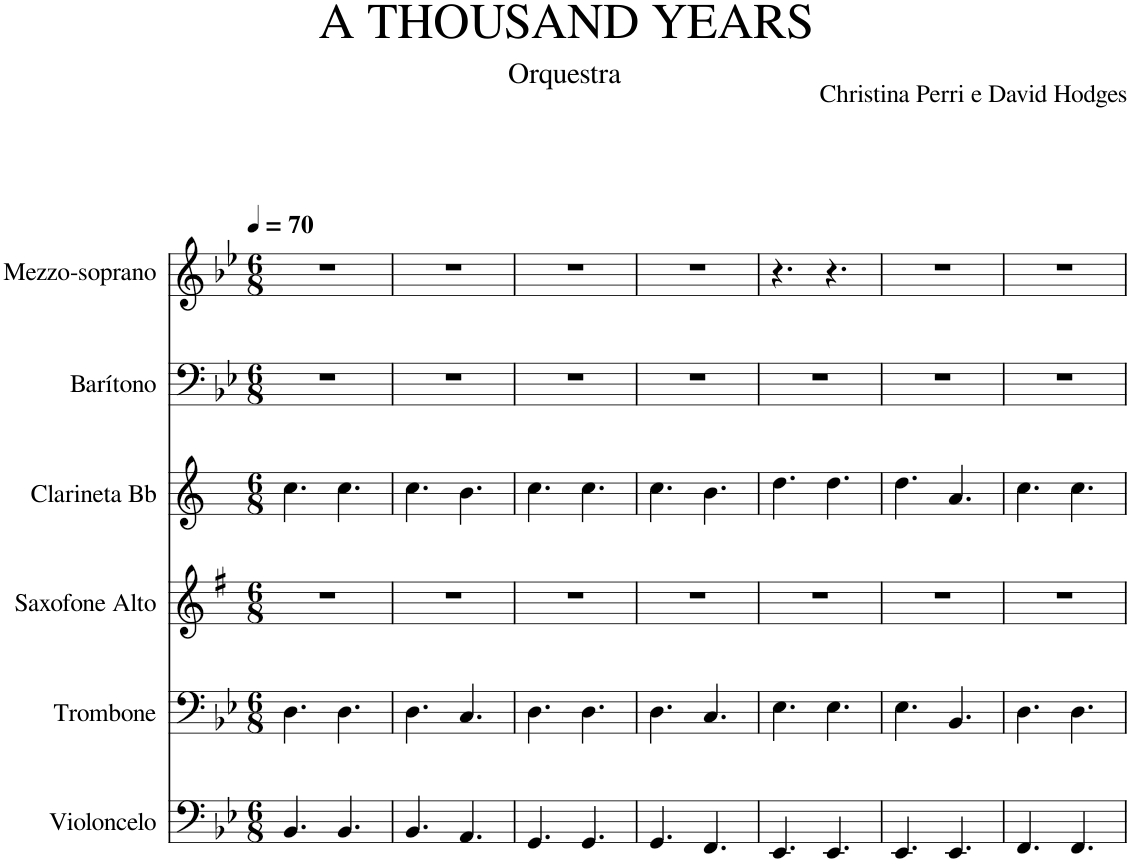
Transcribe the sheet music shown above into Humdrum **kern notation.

**kern	**kern	**kern	**kern	**kern	**kern
*part6	*part5	*part4	*part3	*part2	*part1
*staff6	*staff5	*staff4	*staff3	*staff2	*staff1
*I"Violoncelo	*I"Trombone	*I"Saxofone Alto	*I"Clarineta Bb	*I"Barítono	*I"Mezzo-soprano
*I'Vc.	*I'Tbn.	*	*I'Cl. Bb	*I'Bar.	*I'MzS.
*clefF4	*clefF4	*clefG2	*clefG2	*clefF4	*clefG2
*	*	*Trd5c9	*Trd1c2	*	*
*k[b-e-]	*k[b-e-]	*k[f#]	*k[]	*k[b-e-]	*k[b-e-]
*M6/8	*M6/8	*M6/8	*M6/8	*M6/8	*M6/8
*MM70	*MM70	*MM70	*MM70	*MM70	*MM70
=1	=1	=1	=1	=1	=1
4.BB-/	4.D\	2.r	4.cc\	2.r	2.r
4.BB-/	4.D\	.	4.cc\	.	.
=2	=2	=2	=2	=2	=2
4.BB-/	4.D\	2.r	4.cc\	2.r	2.r
4.AA/	4.C/	.	4.b\	.	.
=3	=3	=3	=3	=3	=3
4.GG/	4.D\	2.r	4.cc\	2.r	2.r
4.GG/	4.D\	.	4.cc\	.	.
=4	=4	=4	=4	=4	=4
4.GG/	4.D\	2.r	4.cc\	2.r	2.r
4.FF/	4.C/	.	4.b\	.	.
=5	=5	=5	=5	=5	=5
4.EE-/	4.E-\	2.r	4.dd\	2.r	4.r
4.EE-/	4.E-\	.	4.dd\	.	4.r
=6	=6	=6	=6	=6	=6
4.EE-/	4.E-\	2.r	4.dd\	2.r	2.r
4.EE-/	4.BB-/	.	4.a/	.	.
=7	=7	=7	=7	=7	=7
4.FF/	4.D\	2.r	4.cc\	2.r	2.r
4.FF/	4.D\	.	4.cc\	.	.
=	=	=	=	=	=
*-	*-	*-	*-	*-	*-
